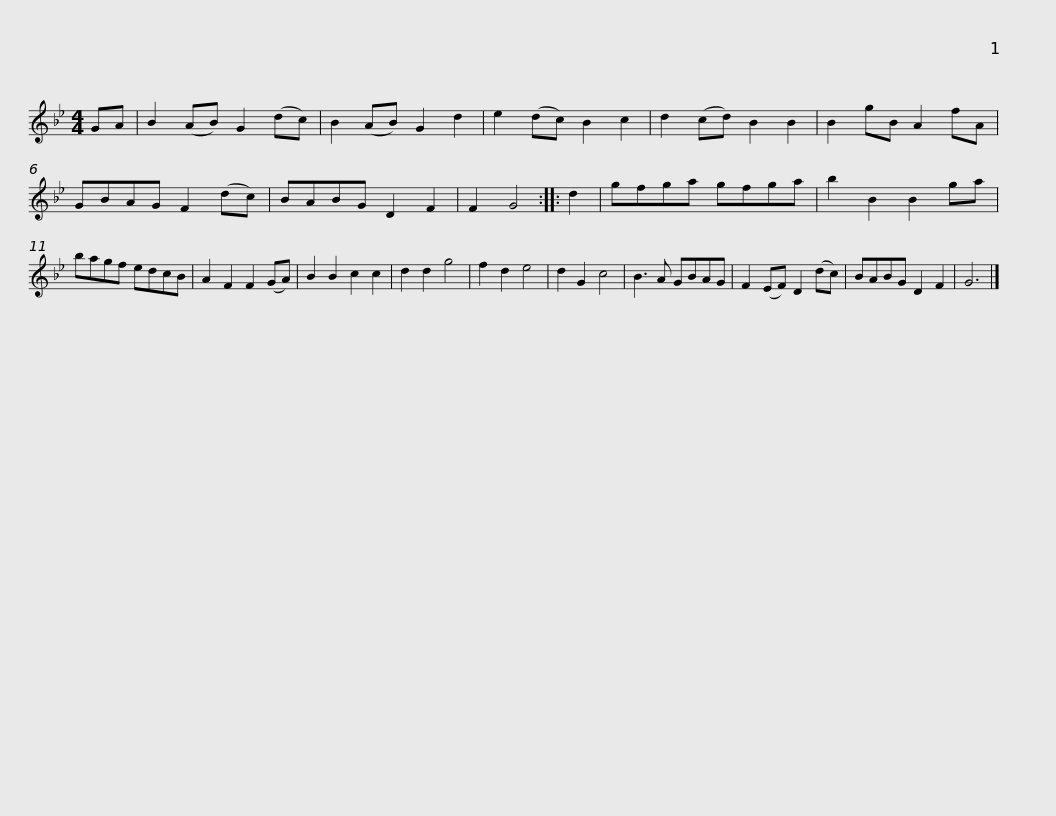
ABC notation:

X:1
L:1/8
M:4/4
I:linebreak $
K:Gmin
V:1 treble
V:1
 GA | B2 (AB) G2 (dc) | B2 (AB) G2 d2 | e2 (dc) B2 c2 | d2 (cd) B2 B2 | %5
 B2 gB A2 fA | GBAG F2 (dc) | BABG D2 F2 |$ F2 G4 :: d2 | %10
 gfga gfga | b2 B2 B2 ga | bagf edcB | A2 F2 F2 (GA) | B2 B2 c2 c2 | %15
 d2 d2 g4 |$ f2 d2 e4 | d2 G2 c4 | B3 A GBAG | F2 (EF) D2 (dc) | %20
 BABG D2 F2 | G6 |] %22
